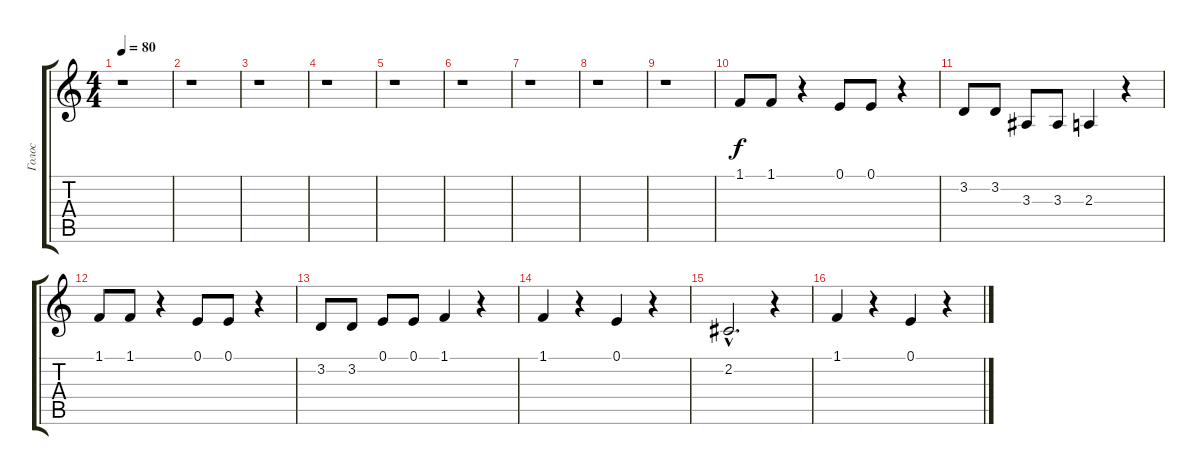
\track ("Голос" "Голос") {instrument englishhorn}
\staff {score tabs}
\tuning (E4 B3 G3 D3 A2 E2) {hide}
\ts (4 4)
\tempo 80
\clef g2
\ks c
r.1{dy f instrument englishhorn} |
r.1 |
r.1 |
r.1 |
r.1 |
r.1 |
r.1 |
r.1 |
r.1 |
1.1.8 1.1.8 r.4 0.1.8 0.1.8 r.4 |
3.2.8 3.2.8 3.3.8 3.3.8 2.3.4 r.4 |
1.1.8 1.1.8 r.4 0.1.8 0.1.8 r.4 |
3.2.8 3.2.8 0.1.8 0.1.8 1.1.4 r.4 |
1.1.4 r.4 0.1.4 r.4 |
2.2{hac}.2{d} r.4 |
1.1.4 r.4 0.1.4 r.4
